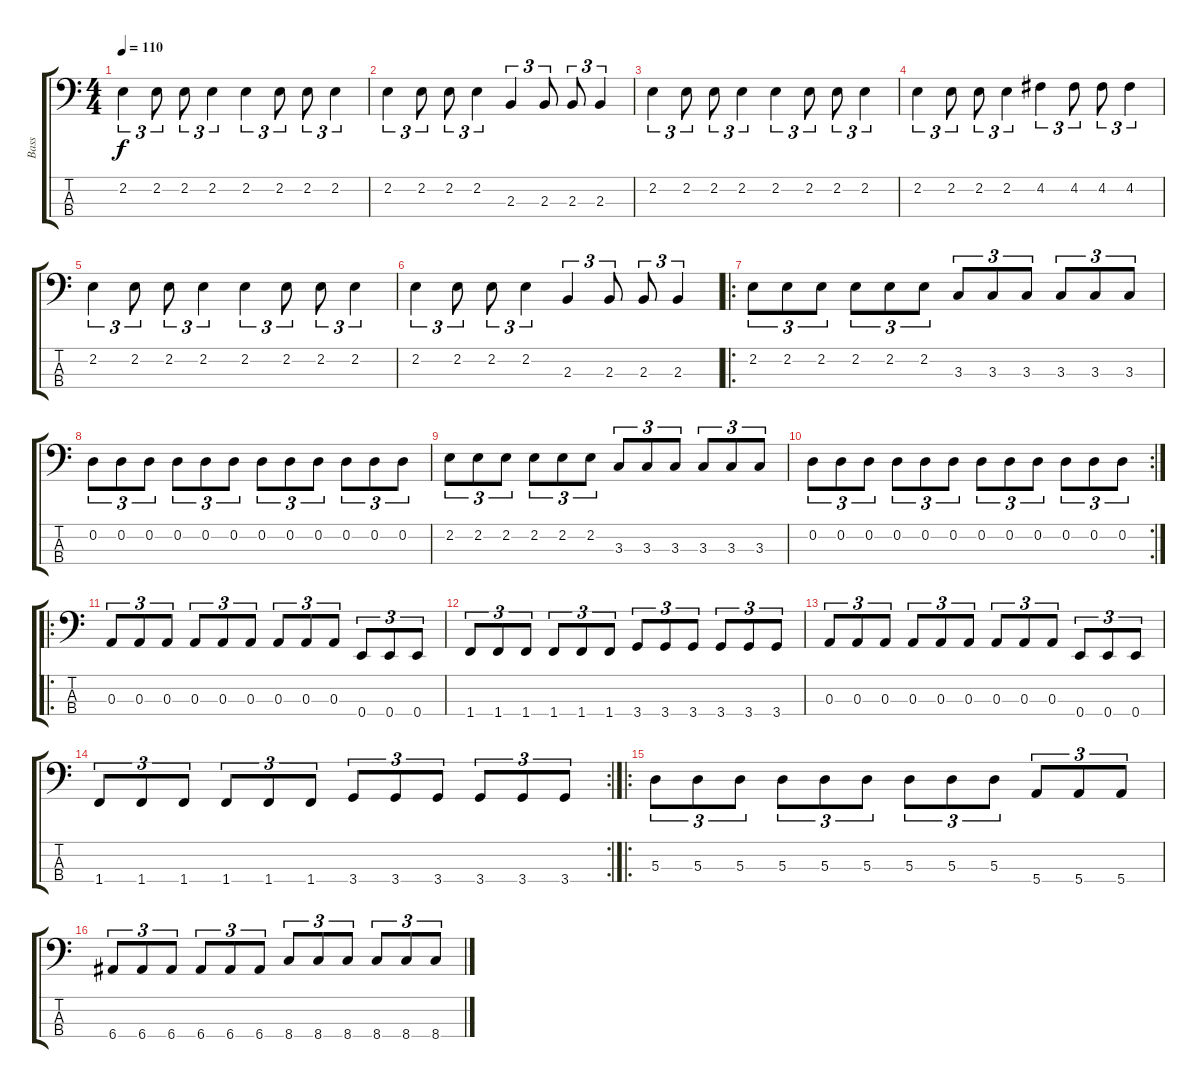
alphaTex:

\track ("Bass" "Bass") {instrument electricbassfinger}
\staff {score tabs}
\tuning (G2 D2 A1 E1) {hide}
\ts (4 4)
\tempo 110
\clef f4
\ks c
2.2.4{tu (3 2) dy f} 2.2.8{tu (3 2)} 2.2.8{tu (3 2)} 2.2.4{tu (3 2)} 2.2.4{tu (3 2)} 2.2.8{tu (3 2)} 2.2.8{tu (3 2)} 2.2.4{tu (3 2)} |
2.2.4{tu (3 2)} 2.2.8{tu (3 2)} 2.2.8{tu (3 2)} 2.2.4{tu (3 2)} 2.3.4{tu (3 2)} 2.3.8{tu (3 2)} 2.3.8{tu (3 2)} 2.3.4{tu (3 2)} |
2.2.4{tu (3 2)} 2.2.8{tu (3 2)} 2.2.8{tu (3 2)} 2.2.4{tu (3 2)} 2.2.4{tu (3 2)} 2.2.8{tu (3 2)} 2.2.8{tu (3 2)} 2.2.4{tu (3 2)} |
2.2.4{tu (3 2)} 2.2.8{tu (3 2)} 2.2.8{tu (3 2)} 2.2.4{tu (3 2)} 4.2.4{tu (3 2)} 4.2.8{tu (3 2)} 4.2.8{tu (3 2)} 4.2.4{tu (3 2)} |
2.2.4{tu (3 2)} 2.2.8{tu (3 2)} 2.2.8{tu (3 2)} 2.2.4{tu (3 2)} 2.2.4{tu (3 2)} 2.2.8{tu (3 2)} 2.2.8{tu (3 2)} 2.2.4{tu (3 2)} |
2.2.4{tu (3 2)} 2.2.8{tu (3 2)} 2.2.8{tu (3 2)} 2.2.4{tu (3 2)} 2.3.4{tu (3 2)} 2.3.8{tu (3 2)} 2.3.8{tu (3 2)} 2.3.4{tu (3 2)} |
\ro
2.2.8{tu (3 2)} 2.2.8{tu (3 2)} 2.2.8{tu (3 2)} 2.2.8{tu (3 2)} 2.2.8{tu (3 2)} 2.2.8{tu (3 2)} 3.3.8{tu (3 2)} 3.3.8{tu (3 2)} 3.3.8{tu (3 2)} 3.3.8{tu (3 2)} 3.3.8{tu (3 2)} 3.3.8{tu (3 2)} |
0.2.8{tu (3 2)} 0.2.8{tu (3 2)} 0.2.8{tu (3 2)} 0.2.8{tu (3 2)} 0.2.8{tu (3 2)} 0.2.8{tu (3 2)} 0.2.8{tu (3 2)} 0.2.8{tu (3 2)} 0.2.8{tu (3 2)} 0.2.8{tu (3 2)} 0.2.8{tu (3 2)} 0.2.8{tu (3 2)} |
2.2.8{tu (3 2)} 2.2.8{tu (3 2)} 2.2.8{tu (3 2)} 2.2.8{tu (3 2)} 2.2.8{tu (3 2)} 2.2.8{tu (3 2)} 3.3.8{tu (3 2)} 3.3.8{tu (3 2)} 3.3.8{tu (3 2)} 3.3.8{tu (3 2)} 3.3.8{tu (3 2)} 3.3.8{tu (3 2)} |
\rc 2
0.2.8{tu (3 2)} 0.2.8{tu (3 2)} 0.2.8{tu (3 2)} 0.2.8{tu (3 2)} 0.2.8{tu (3 2)} 0.2.8{tu (3 2)} 0.2.8{tu (3 2)} 0.2.8{tu (3 2)} 0.2.8{tu (3 2)} 0.2.8{tu (3 2)} 0.2.8{tu (3 2)} 0.2.8{tu (3 2)} |
\ro
0.3.8{tu (3 2)} 0.3.8{tu (3 2)} 0.3.8{tu (3 2)} 0.3.8{tu (3 2)} 0.3.8{tu (3 2)} 0.3.8{tu (3 2)} 0.3.8{tu (3 2)} 0.3.8{tu (3 2)} 0.3.8{tu (3 2)} 0.4.8{tu (3 2)} 0.4.8{tu (3 2)} 0.4.8{tu (3 2)} |
1.4.8{tu (3 2)} 1.4.8{tu (3 2)} 1.4.8{tu (3 2)} 1.4.8{tu (3 2)} 1.4.8{tu (3 2)} 1.4.8{tu (3 2)} 3.4.8{tu (3 2)} 3.4.8{tu (3 2)} 3.4.8{tu (3 2)} 3.4.8{tu (3 2)} 3.4.8{tu (3 2)} 3.4.8{tu (3 2)} |
0.3.8{tu (3 2)} 0.3.8{tu (3 2)} 0.3.8{tu (3 2)} 0.3.8{tu (3 2)} 0.3.8{tu (3 2)} 0.3.8{tu (3 2)} 0.3.8{tu (3 2)} 0.3.8{tu (3 2)} 0.3.8{tu (3 2)} 0.4.8{tu (3 2)} 0.4.8{tu (3 2)} 0.4.8{tu (3 2)} |
\rc 2
1.4.8{tu (3 2)} 1.4.8{tu (3 2)} 1.4.8{tu (3 2)} 1.4.8{tu (3 2)} 1.4.8{tu (3 2)} 1.4.8{tu (3 2)} 3.4.8{tu (3 2)} 3.4.8{tu (3 2)} 3.4.8{tu (3 2)} 3.4.8{tu (3 2)} 3.4.8{tu (3 2)} 3.4.8{tu (3 2)} |
\ro
5.3.8{tu (3 2)} 5.3.8{tu (3 2)} 5.3.8{tu (3 2)} 5.3.8{tu (3 2)} 5.3.8{tu (3 2)} 5.3.8{tu (3 2)} 5.3.8{tu (3 2)} 5.3.8{tu (3 2)} 5.3.8{tu (3 2)} 5.4.8{tu (3 2)} 5.4.8{tu (3 2)} 5.4.8{tu (3 2)} |
6.4.8{tu (3 2)} 6.4.8{tu (3 2)} 6.4.8{tu (3 2)} 6.4.8{tu (3 2)} 6.4.8{tu (3 2)} 6.4.8{tu (3 2)} 8.4.8{tu (3 2)} 8.4.8{tu (3 2)} 8.4.8{tu (3 2)} 8.4.8{tu (3 2)} 8.4.8{tu (3 2)} 8.4.8{tu (3 2)}
